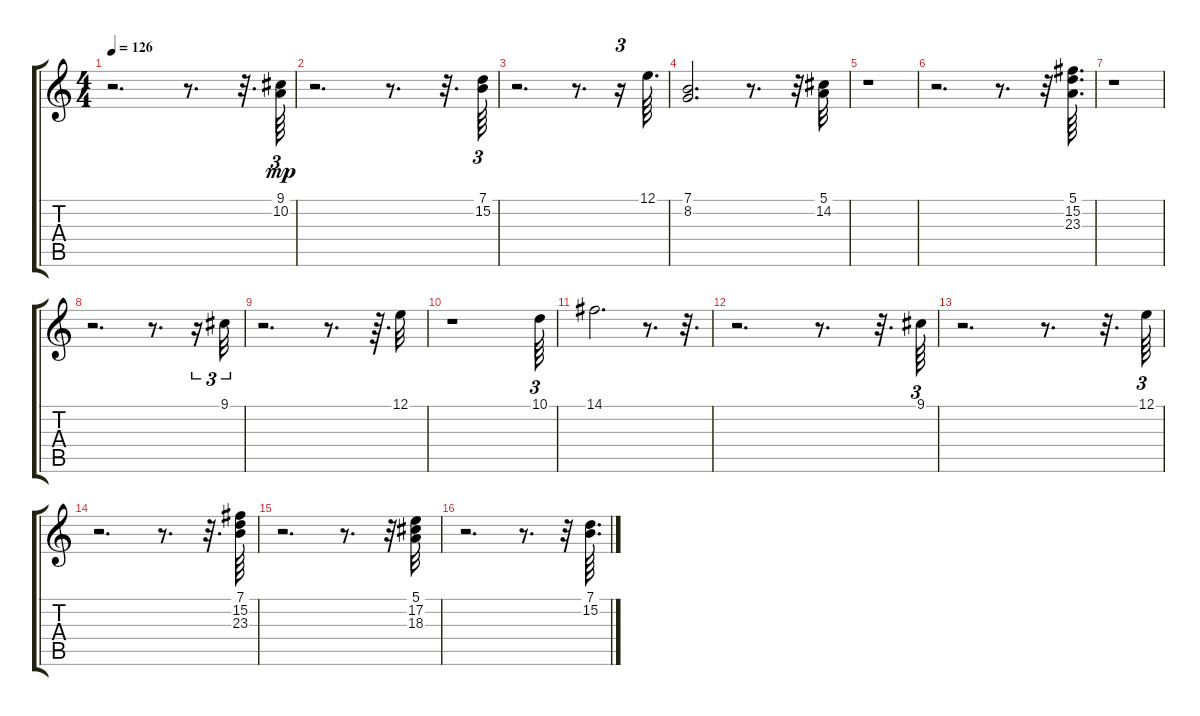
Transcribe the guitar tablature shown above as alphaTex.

\track "" {instrument stringensemble1}
\staff {score tabs}
\tuning (E4 B3 G3 D3 A2 E2) {hide}
\ts (4 4)
\tempo 126
\clef g2
\ks c
r.2{d dy mp} r.8{d} r.32{d} (9.1 10.2).64{tu (3 2)} |
r.2{d} r.8{d} r.32{d} (7.1 15.2).64{tu (3 2)} |
r.2{d} r.8{d} r.16{tu (3 2)} 12.1.64{d} |
(7.1 8.2).2{d} r.8{d} r.32 (5.1 14.2).32 |
r.1 |
r.2{d} r.8{d} r.32 (5.1 15.2 23.3).64{d} |
r.1 |
r.2{d} r.8{d} r.16{tu (3 2)} 9.1.32{tu (3 2)} |
r.2{d} r.8{d} r.64{d} 12.1.32 |
r.1 10.1.64{tu (3 2)} |
14.1.2{d} r.8{d} r.32{d} |
r.2{d} r.8{d} r.32{d} 9.1.64{tu (3 2)} |
r.2{d} r.8{d} r.32{d} 12.1.64{tu (3 2)} |
r.2{d} r.8{d} r.32{d} (7.1 15.2 23.3).64 |
r.2{d} r.8{d} r.32 (5.1 17.2 18.3).32 |
r.2{d} r.8{d} r.32 (7.1 15.2).64{d}
